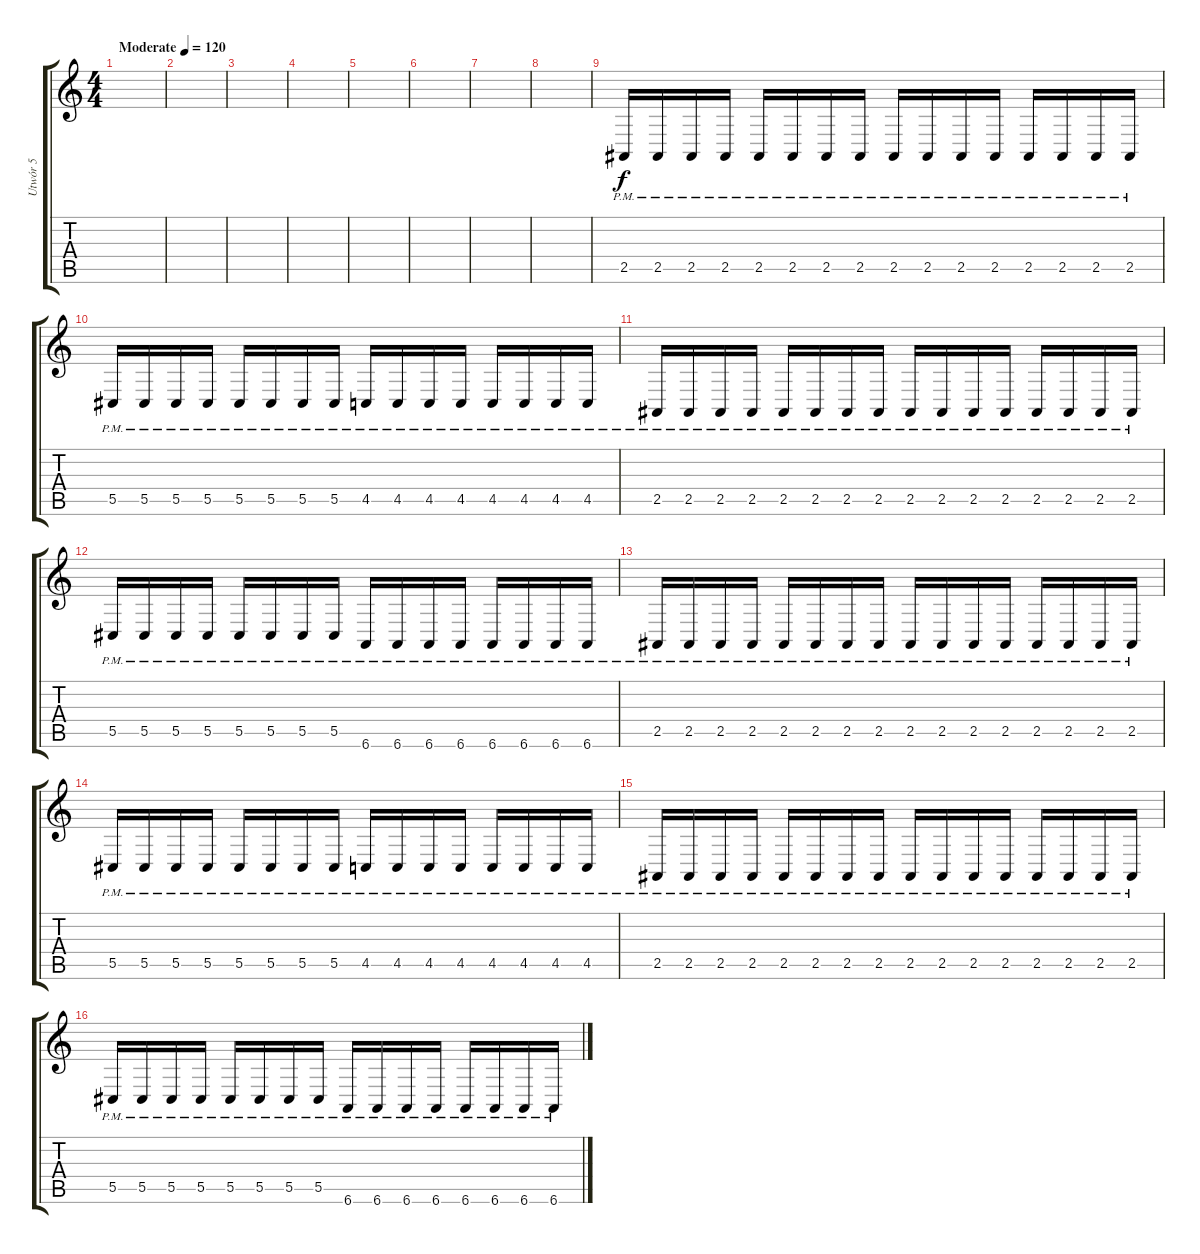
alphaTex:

\track ("Utwór 5" "Utwór 5") {instrument lead4chiff}
\staff {score tabs}
\tuning (Eb4 Bb3 Gb3 Db3 Ab2 Eb2) {hide}
\ts (4 4)
\tempo (120 "Moderate")
\clef g2
\ks c
|
|
|
|
|
|
|
|
2.5{pm}.16 2.5{pm}.16 2.5{pm}.16 2.5{pm}.16 2.5{pm}.16 2.5{pm}.16 2.5{pm}.16 2.5{pm}.16 2.5{pm}.16 2.5{pm}.16 2.5{pm}.16 2.5{pm}.16 2.5{pm}.16 2.5{pm}.16 2.5{pm}.16 2.5{pm}.16 |
5.5{pm}.16 5.5{pm}.16 5.5{pm}.16 5.5{pm}.16 5.5{pm}.16 5.5{pm}.16 5.5{pm}.16 5.5{pm}.16 4.5{pm}.16 4.5{pm}.16 4.5{pm}.16 4.5{pm}.16 4.5{pm}.16 4.5{pm}.16 4.5{pm}.16 4.5{pm}.16 |
2.5{pm}.16 2.5{pm}.16 2.5{pm}.16 2.5{pm}.16 2.5{pm}.16 2.5{pm}.16 2.5{pm}.16 2.5{pm}.16 2.5{pm}.16 2.5{pm}.16 2.5{pm}.16 2.5{pm}.16 2.5{pm}.16 2.5{pm}.16 2.5{pm}.16 2.5{pm}.16 |
5.5{pm}.16 5.5{pm}.16 5.5{pm}.16 5.5{pm}.16 5.5{pm}.16 5.5{pm}.16 5.5{pm}.16 5.5{pm}.16 6.6{pm}.16 6.6{pm}.16 6.6{pm}.16 6.6{pm}.16 6.6{pm}.16 6.6{pm}.16 6.6{pm}.16 6.6{pm}.16 |
2.5{pm}.16 2.5{pm}.16 2.5{pm}.16 2.5{pm}.16 2.5{pm}.16 2.5{pm}.16 2.5{pm}.16 2.5{pm}.16 2.5{pm}.16 2.5{pm}.16 2.5{pm}.16 2.5{pm}.16 2.5{pm}.16 2.5{pm}.16 2.5{pm}.16 2.5{pm}.16 |
5.5{pm}.16 5.5{pm}.16 5.5{pm}.16 5.5{pm}.16 5.5{pm}.16 5.5{pm}.16 5.5{pm}.16 5.5{pm}.16 4.5{pm}.16 4.5{pm}.16 4.5{pm}.16 4.5{pm}.16 4.5{pm}.16 4.5{pm}.16 4.5{pm}.16 4.5{pm}.16 |
2.5{pm}.16 2.5{pm}.16 2.5{pm}.16 2.5{pm}.16 2.5{pm}.16 2.5{pm}.16 2.5{pm}.16 2.5{pm}.16 2.5{pm}.16 2.5{pm}.16 2.5{pm}.16 2.5{pm}.16 2.5{pm}.16 2.5{pm}.16 2.5{pm}.16 2.5{pm}.16 |
5.5{pm}.16 5.5{pm}.16 5.5{pm}.16 5.5{pm}.16 5.5{pm}.16 5.5{pm}.16 5.5{pm}.16 5.5{pm}.16 6.6{pm}.16 6.6{pm}.16 6.6{pm}.16 6.6{pm}.16 6.6{pm}.16 6.6{pm}.16 6.6{pm}.16 6.6{pm}.16
